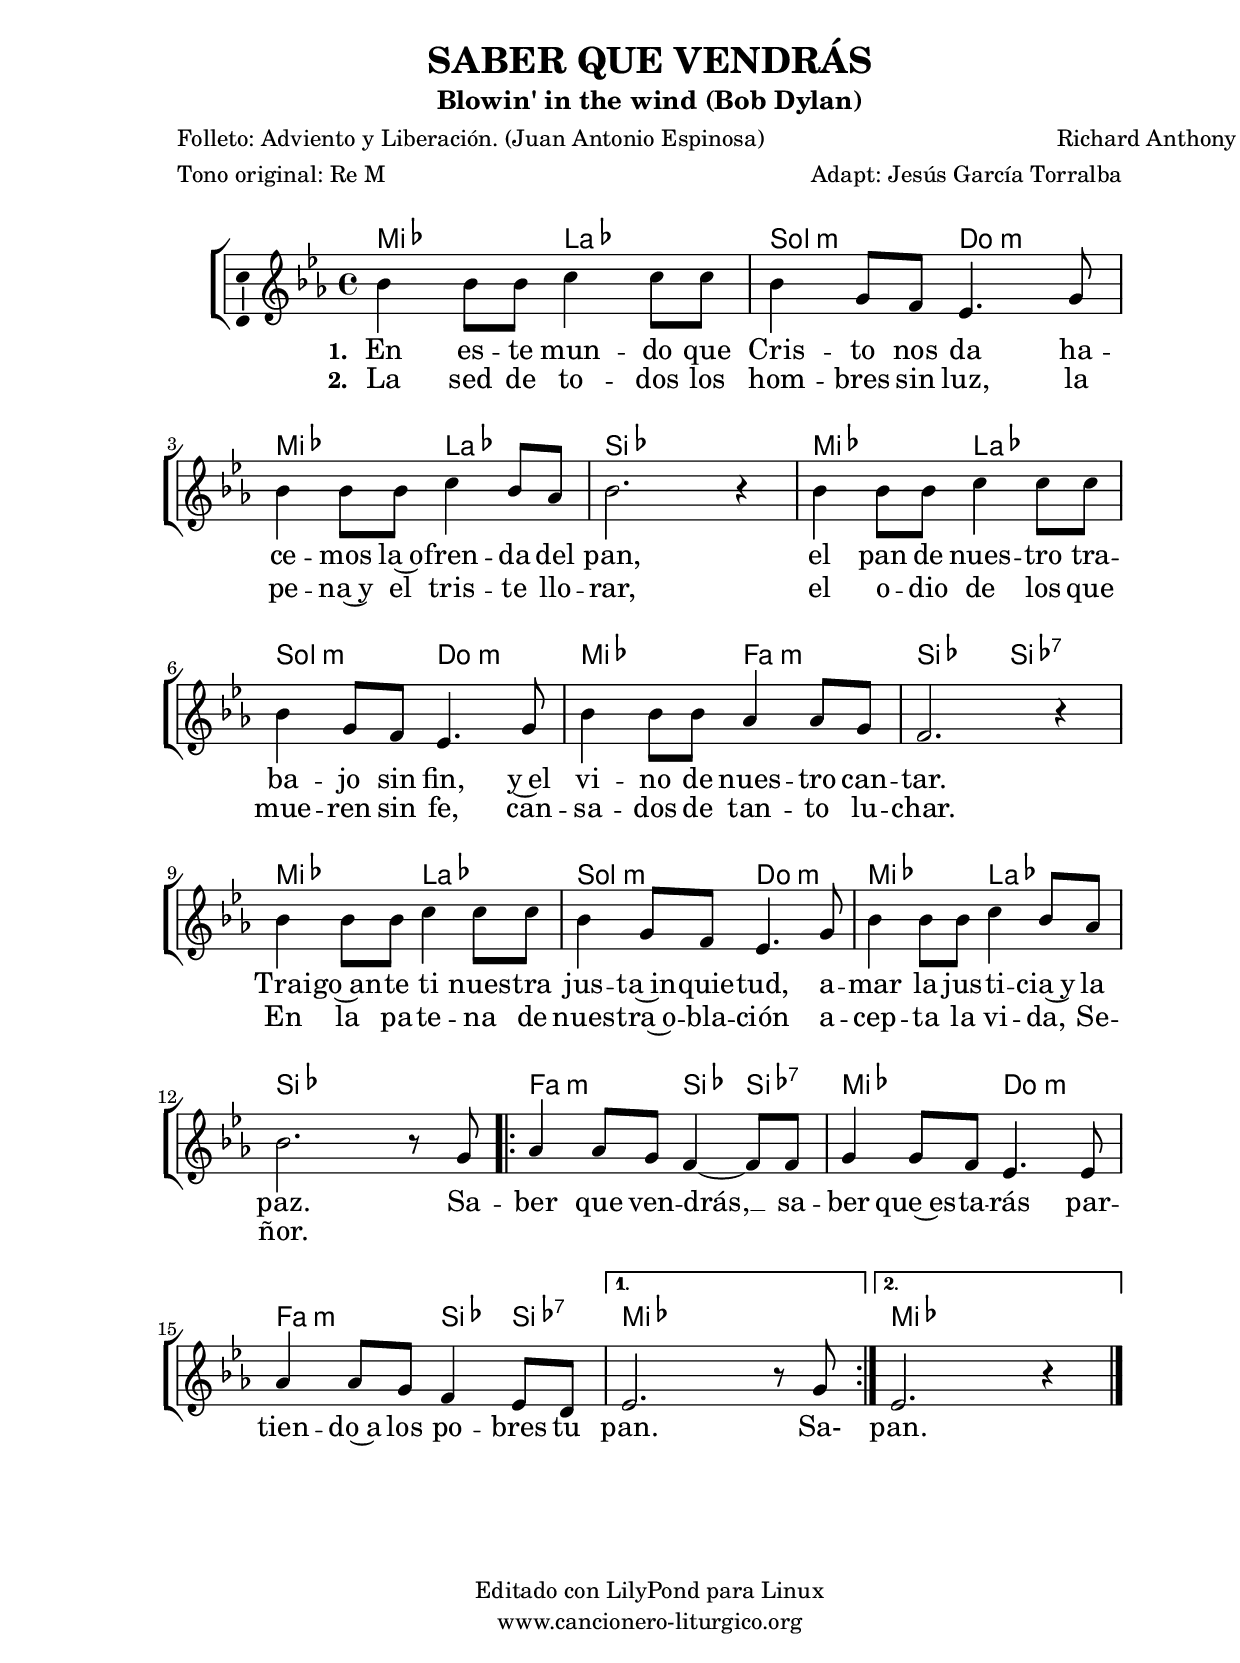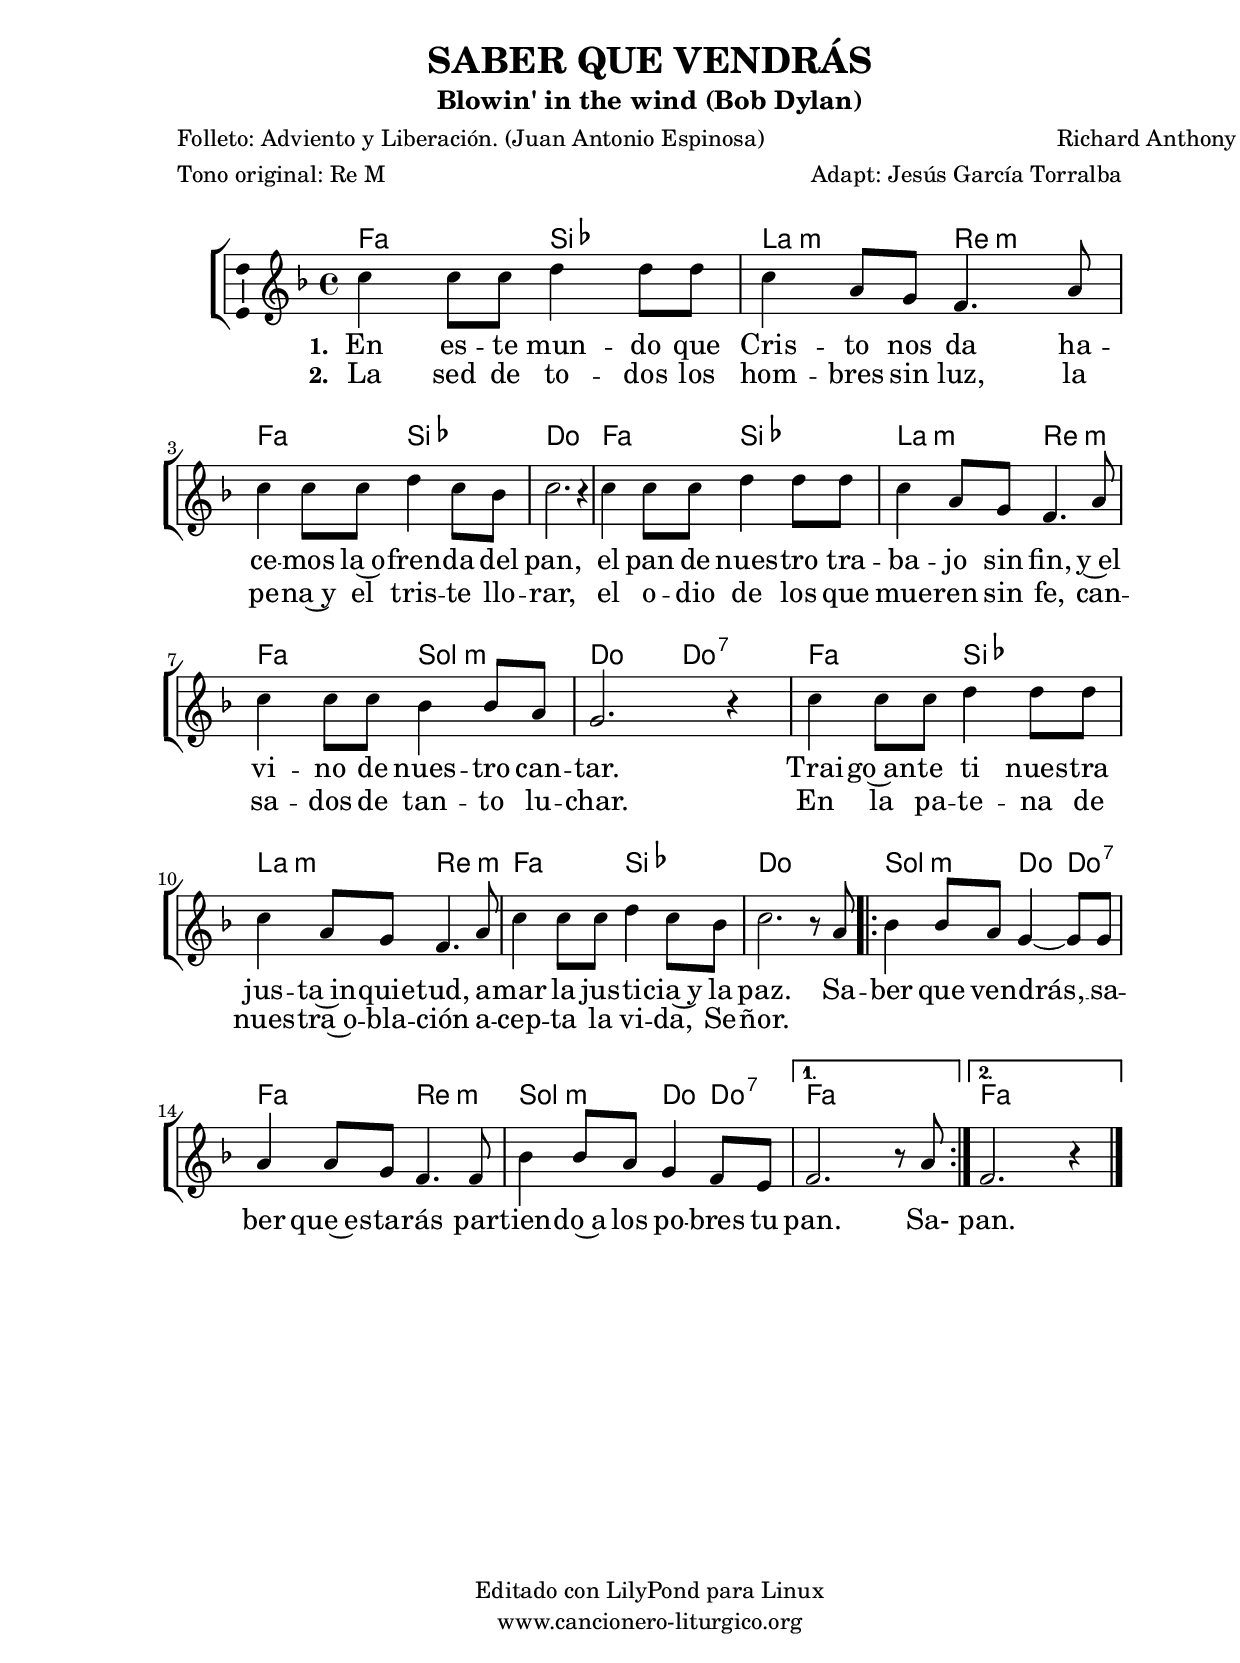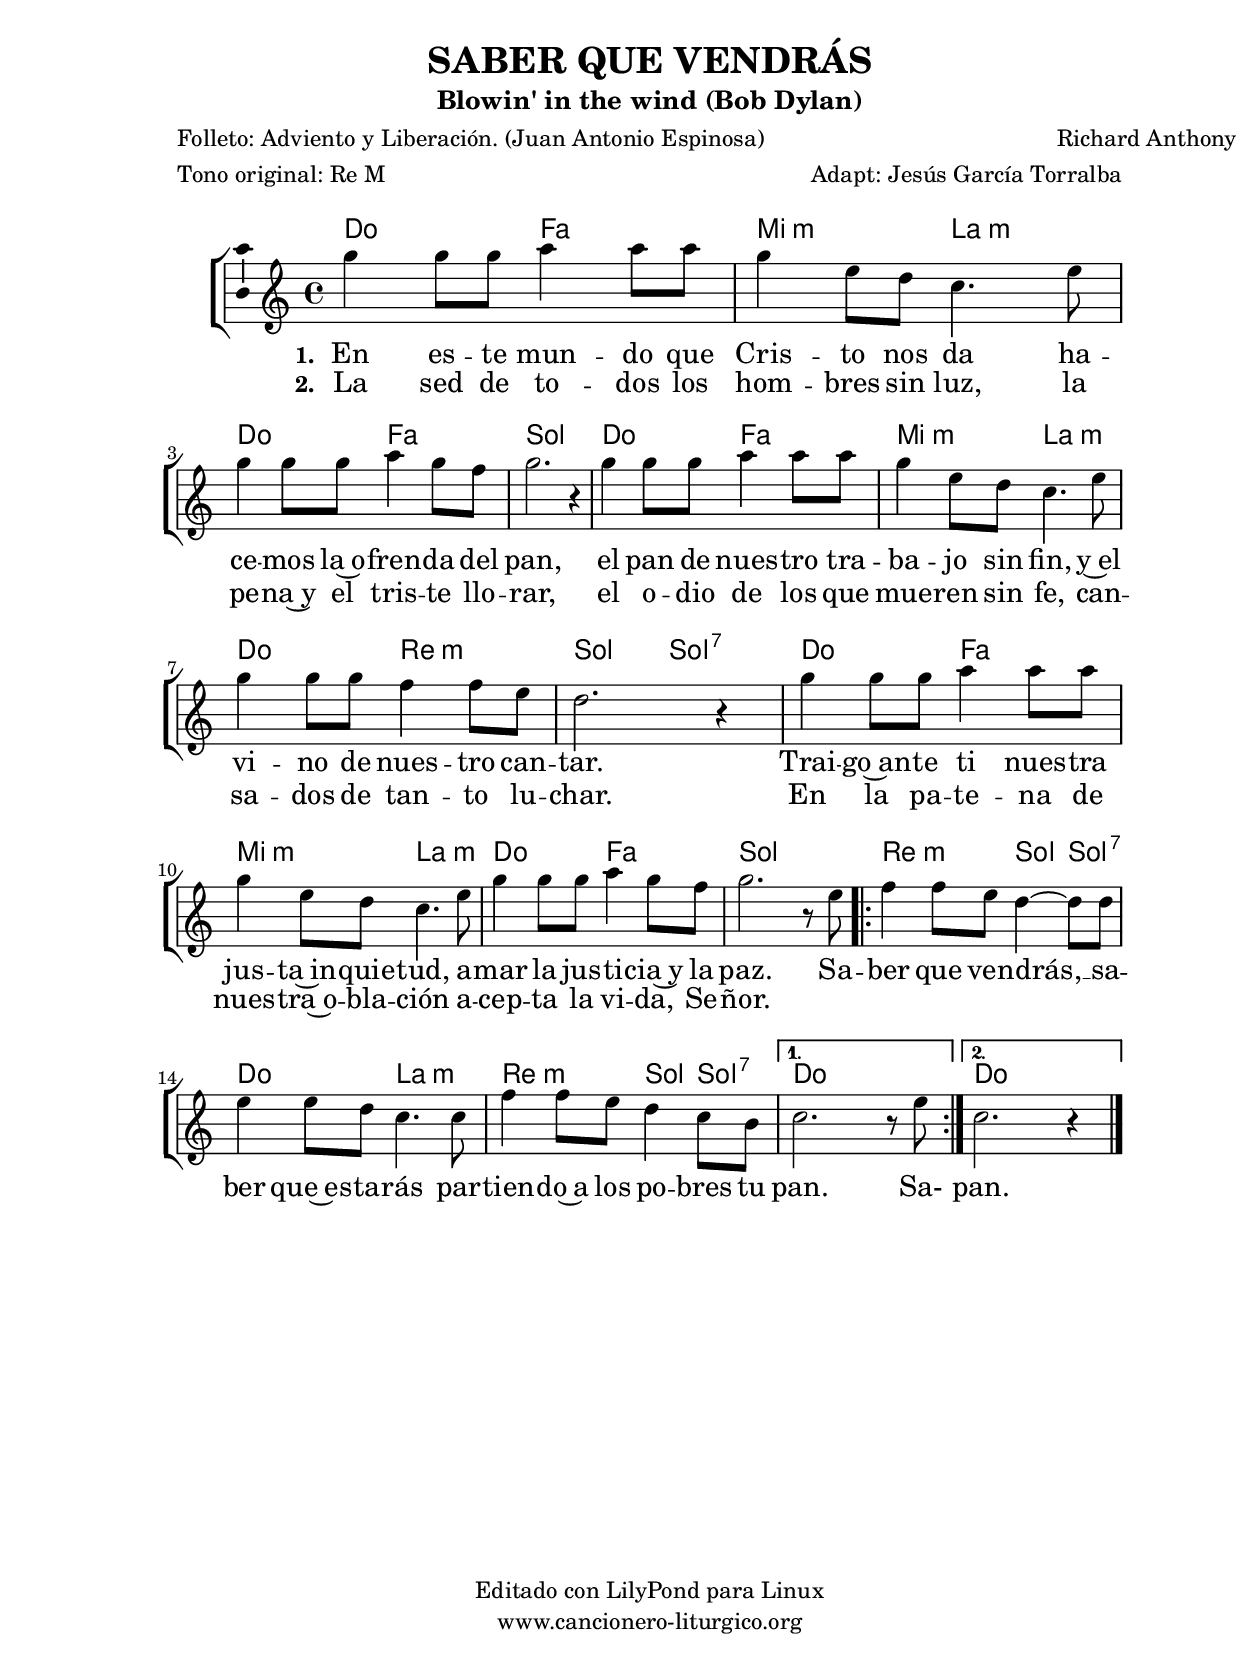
%
%para convertir .midi en .wav:
%timidity filename.midi -Ow -o finename.wav
%
%
%Para convertir de .wav a .mp3:
%lame -h -m j filename.wav
%
%
%para escuchar el midi:
%timidity nombrefichero.midi
%


%versión de lilypond para la que se ha escrito esta partitura:
\version "2.16.0"

	%Tamaño papel
	#(set-default-paper-size "a4")
	%Tamaño partitura
	#(set-global-staff-size 20)
	%No responde al pulsar sobre una nota
	#(ly:set-option 'point-and-click #f)

%parámetros del encabezamiento:
\header {
	title = "SABER QUE VENDRÁS"
	subtitle = "Blowin' in the wind (Bob Dylan)"
	composer = "Richard Anthony"
	poet = "Folleto: Adviento y Liberación. (Juan Antonio Espinosa)"
%%%	poet = "Folleto: Adviento y Liberación. Canciones de"
%%%	meter = "lucha y esperanza (Juan Antonio Espinosa)"
	meter = "Tono original: Re M"
	arranger = "Adapt: Jesús García Torralba"
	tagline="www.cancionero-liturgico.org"
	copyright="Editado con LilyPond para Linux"
	}

%parámetros asociados al papel:
\paper  {
	oddHeaderMarkup = \markup {\fill-line { \on-the-fly #not-first-page \fromproperty #'header:title \on-the-fly #not-first-page \fromproperty #'header:composer }}
	evenHeaderMarkup = \markup {\fill-line { \fromproperty #'header:composer \fromproperty #'header:title }}
	#(set-paper-size "a4")
	print-page-number = ##f
	first-page-number = 1
	print-first-page-number = ##f
%	head-separation = 3.0 \cm
	top-margin = 2.0 \cm
	bottom-margin = 0.5\cm
%%%	bottom-margin = 1.5\cm
	left-margin = 3.0 \cm
	line-width = 16.0 \cm 
	indent = 8\mm
	interscoreline = 2.\mm
	between-system-space = 15\mm
%	para que las partituras no llenen la hoja:
	ragged-bottom = ##t
%	idem para la última hoja:
	ragged-last-bottom = ##f
%	para que las partituras llenen el ancho del papel:
	ragged-last = ##f
	after-title-space = 2.5 \cm
%page-count=1
%system-count=8

	%Flexible Vertical Spacing
%	markup-markup-spacing =
%	#'((basic-distance . 15) (minimum-distance . 15) (padding . 3))
	markup-system-spacing =
	#'((basic-distance . 15) (minimum-distance . 15) (padding . 3))
	system-system-spacing =
	#'((basic-distance . 15) (minimum-distance . 15) (padding . 3))
	score-system-spacing =
	#'((basic-distance . 15) (minimum-distance . 15) (padding . 5))
%	top-system-spacing = % header
%	#'((basic-distance . 8) (minimum-distance . 0) (padding . 0))
%	top-markup-spacing =
%	#'((basic-distance . 20) (minimum-distance . 20) (padding . 0))
	last-bottom-spacing = % footer
	#'((basic-distance . 5) (minimum-distance . 5) (padding . 0))
%	score-markup-spacing =
%	#'((basic-distance . 16) (minimum-distance . 13) (padding . 0))

	}


%parámetros que afectan a toda la partitura:
global =  {
	%clave de sol (G):
	\clef G
	%armadura:
	\transpose d ees
	\key d \major
	\tempo 4=100
	\set Score.tempoHideNote = ##t
	}


acordes = {
	\italianChords
	\chordmode {
	\transpose d ees
{

d2 g fis:m b:m
d2 g a s
d2 g fis:m b:m
d2 e:m a a:7
d2 g fis:m b:m
d2 g a s

\repeat volta 2 {
e2:m a4 a:7 d2 b:m e:m a4 a:7
}

\alternative {
{
d2 s
}
{
d2 s
}
}

	}
	}
}

melodia = 

	\transpose d ees
{
	\relative c''{
	\time 4/4

a4 a8 a b4 b8 b
a4 fis8 e d4. fis8
a4 a8 a b4 a8 g
a2. r4

a4 a8 a b4 b8 b
a4 fis8 e d4. fis8
a4 a8 a g4 g8 fis
e2. r4

a4 a8 a b4 b8 b
a4 fis8 e d4. fis8
a4 a8 a b4 a8 g
a2. r8 fis8

\repeat volta 2 {

g4 g8 fis e4~e8 e
fis4 fis8 e d4. d8
g4 g8 fis e4 d8 cis

}
\alternative{
{
d2. r8 fis8
}
{
d2. r4
}
}



\bar "|."
	}
	}


texto = \lyricmode {
\set stanza =#"1. " En es -- te mun -- do que Cris -- to nos da
ha -- ce -- mos la~o -- fren -- da del pan,
el pan de nues -- tro tra -- ba -- jo sin fin,
y~el vi -- no de nues -- tro can -- tar.
Trai -- go~an -- te ti nues -- tra jus -- ta~in -- quie -- tud,
a -- mar la jus -- ti -- cia~y la paz.

Sa -- ber que ven -- drás, __ sa -- ber que~es -- ta -- rás
par -- tien -- do~a los po -- bres tu pan.
Sa-
pan.

	}

textodos = \lyricmode {
\set stanza =#"2. " La sed de to -- dos los hom -- bres sin luz,
la pe -- na~y el tris -- te llo -- rar,
el o -- dio de los que mue -- ren sin fe,
can -- sa -- dos de tan -- to lu -- char.
En la pa -- te -- na de nues -- tra~o -- bla -- ción
a -- cep -- ta la vi -- da, Se -- ñor.

	}


acordesStaff = \context ChordNames = acordesStaff <<
	\set chordChanges = ##f
	\acordes
	>>


vozStaff = \context Voice = vozStaff
\with {\consists "Ambitus_engraver"}
<<
%	\set Staff.instrumentName = ""
%	\set Staff.shortInstrumentName = ""
%	\set Staff.midiInstrument = #"clarinet"
%	\set Staff.midiInstrument = #"cello"
%	\set Staff.midiInstrument = #"flute"
	\set Staff.midiInstrument = #"electric guitar (jazz)"
%	\set Staff.midiInstrument = #"english horn"
%	\set Staff.midiInstrument = #"violin"
%	\set Staff.midiInstrument = #"glockenspiel"
	\set Staff.midiMinimumVolume = #0.7
	\set Staff.midiMaximumVolume = #0.9
	\global
	\melodia
	>>


textoStaff = \context Lyrics = textoStaff <<
	\lyricsto vozStaff \texto
	>>

textodosStaff = \context Lyrics = textodosStaff <<
	\lyricsto vozStaff \textodos
	>>

\book {
	\score {
		\context ChoirStaff {
			\override StaffGroup.SystemStartBracket #'collapse-height = #1
			\override Score.SystemStartBar #'collapse-height = #1
			<<
			\acordesStaff
			\vozStaff
			\textoStaff
			\textodosStaff
			>>
			}
		\layout {
	    		\context {
				\Lyrics
				\override LyricText #'font-size = #2
				}
	   		 \context {
				\Score
				\override StaffSymbol #'staff-space = #(magstep +3)
				}
			}
		}
	\score {
		\unfoldRepeats
		\context ChoirStaff {
			<<
			\acordesStaff
			\vozStaff
			>>
			}
		\midi {
	  		\context {
	  			\Score
				tempoWholesPerMinute = #(ly:make-moment 70 4)
				}
			}
		}
	}



#(define output-suffix "C")
\book {
	\score {
		\context ChoirStaff {
			\override StaffGroup.SystemStartBracket #'collapse-height = #1
			\override Score.SystemStartBar #'collapse-height = #1
\transpose c d
			<<
			\acordesStaff
			\vozStaff
			\textoStaff
			\textodosStaff
			>>
			}
		\layout {
	    		\context {
				\Lyrics
				\override LyricText #'font-size = #2
				}
	   		 \context {
				\Score
				\override StaffSymbol #'staff-space = #(magstep +3)
				}
			}
		}
	}

#(define output-suffix "S")
\book {
	\score {
		\context ChoirStaff {
			\override StaffGroup.SystemStartBracket #'collapse-height = #1
			\override Score.SystemStartBar #'collapse-height = #1
\transpose c a
			<<
			\acordesStaff
			\vozStaff
			\textoStaff
			\textodosStaff
			>>
			}
		\layout {
	    		\context {
				\Lyrics
				\override LyricText #'font-size = #2
				}
	   		 \context {
				\Score
				\override StaffSymbol #'staff-space = #(magstep +3)
				}
			}
		}
	}


